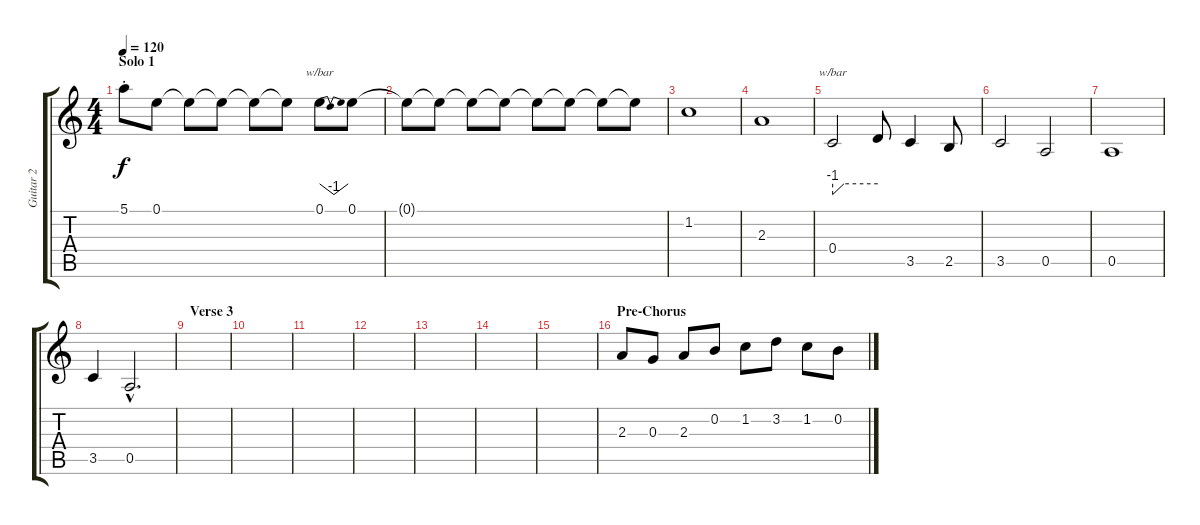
\track ("Guitar 2" "Guitar 2") {instrument distortionguitar}
\staff {score tabs}
\tuning (E4 B3 G3 D3 A2 E2) {hide}
\ts (4 4)
\section ("" "Solo 1")
\tempo 120
\clef g2
\ks c
5.1{st}.8{dy f} 0.1.8 0.1{t}.8 0.1{t}.8 0.1{t}.8 0.1{t}.8 0.1.8{tbe (dip default 0 0 30 -4 60 0)} 0.1.8 |
0.1{t}.8 0.1{t}.8 0.1{t}.8 0.1{t}.8 0.1{t}.8 0.1{t}.8 0.1{t}.8 0.1{t}.8 |
1.2.1 |
2.3.1 |
0.4.2{tbe (custom default 0 -4 15 0 60 0)} 0.4{t}.8 3.5.4 2.5.8 |
3.5.2 0.5.2 |
0.5.1{instrument guitarharmonics} |
3.5.4 0.5{hac}.2{d} |
\section ("" "Verse 3")
|
|
|
|
|
|
|
\section ("" "Pre-Chorus")
2.3.8 0.3.8 2.3.8 0.2.8 1.2.8 3.2.8 1.2.8 0.2.8
